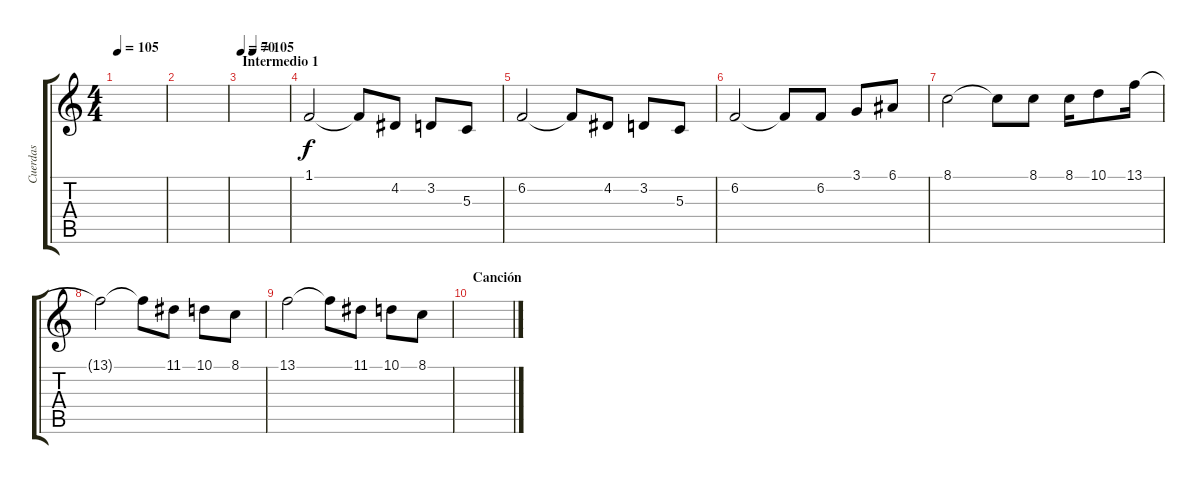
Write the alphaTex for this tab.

\track ("Cuerdas" "Cuerdas") {instrument tremolostrings}
\staff {score tabs}
\tuning (E4 B3 G3 D3 A2 E2) {hide}
\ts (4 4)
\tempo 105
\clef g2
\ks c
|
|
\section ("" "Intermedio 1")
\tempo 70
\tempo (105 0.25)
|
1.1.2 1.1{t}.8 4.2.8 3.2.8 5.3.8 |
6.2.2 6.2{t}.8 4.2.8 3.2.8 5.3.8 |
6.2.2 6.2{t}.8 6.2.8 3.1.8 6.1.8 |
8.1.2 8.1{t}.8 8.1.8 8.1.16 10.1.8 13.1.16 |
13.1{t}.2 13.1{t}.8 11.1.8 10.1.8 8.1.8 |
13.1.2 13.1{t}.8 11.1.8 10.1.8 8.1.8 |
\section ("" "Canción")
